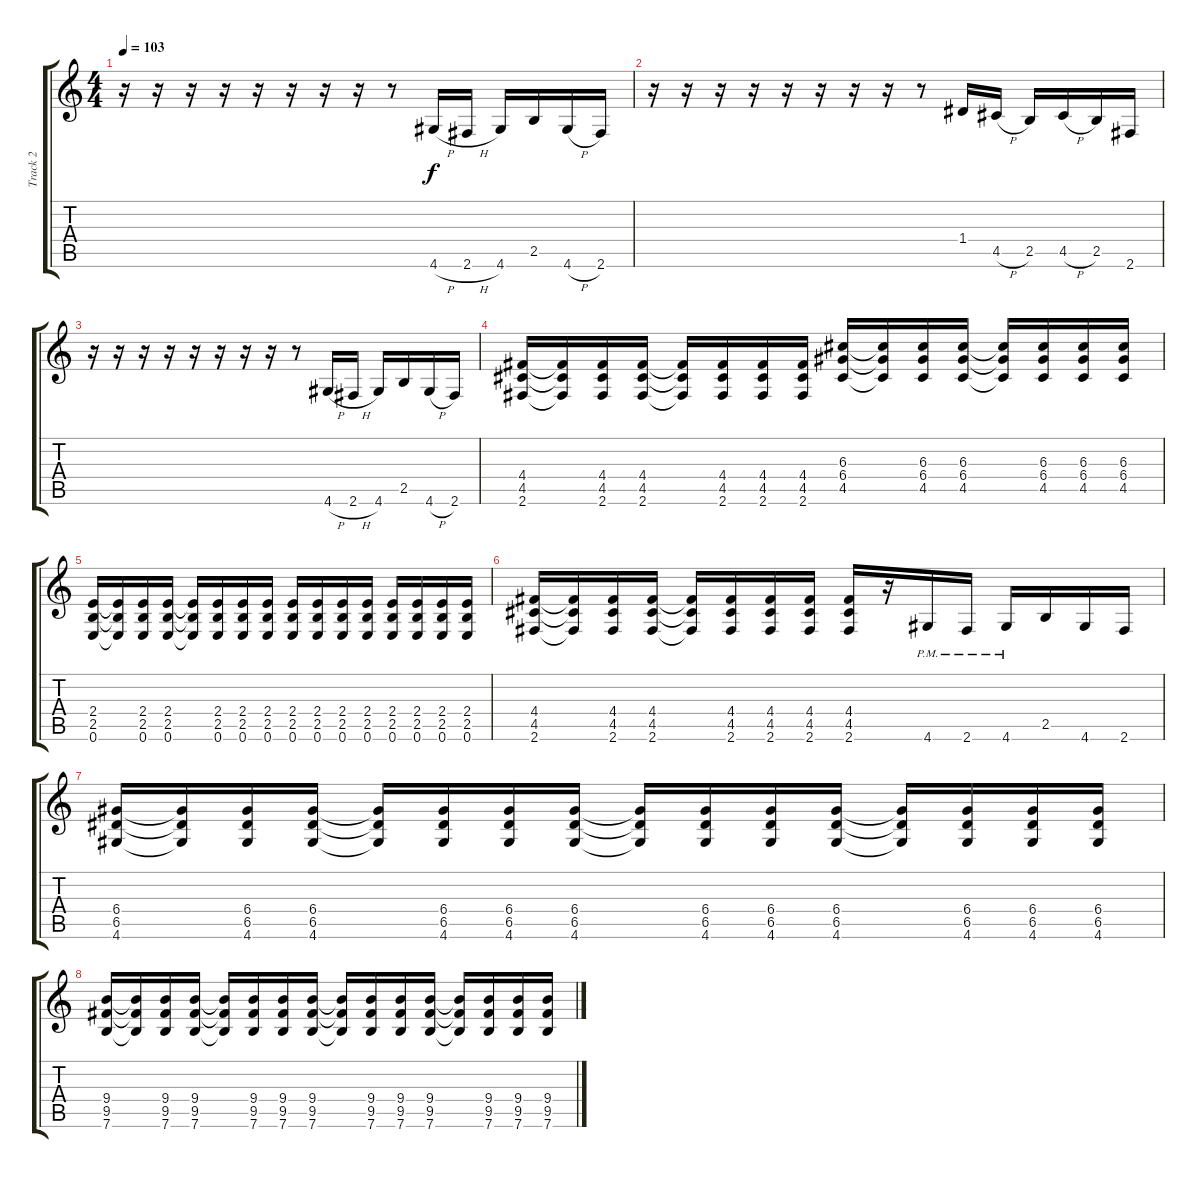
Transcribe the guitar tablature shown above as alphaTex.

\track ("Track 2" "Track 2") {instrument distortionguitar}
\staff {score tabs}
\tuning (E4 B3 G3 D3 A2 E2) {hide}
\ts (4 4)
\tempo 103
\clef g2
\ks c
r.16{dy f} r.16 r.16 r.16 r.16 r.16 r.16 r.16 r.8 4.6{h}.16 2.6{h}.16 4.6.16 2.5.16 4.6{h}.16 2.6.16 |
r.16 r.16 r.16 r.16 r.16 r.16 r.16 r.16 r.8 1.4.16 4.5{h}.16 2.5.16 4.5{h}.16 2.5.16 2.6.16 |
r.16 r.16 r.16 r.16 r.16 r.16 r.16 r.16 r.8 4.6{h}.16 2.6{h}.16 4.6.16 2.5.16 4.6{h}.16 2.6.16 |
(4.4 4.5 2.6).16 (4.4{t} 4.5{t} 2.6{t}).16 (4.4 4.5 2.6).16 (4.4 4.5 2.6).16 (4.4{t} 4.5{t} 2.6{t}).16 (4.4 4.5 2.6).16 (4.4 4.5 2.6).16 (4.4 4.5 2.6).16 (6.3 6.4 4.5).16 (6.3{t} 6.4{t} 4.5{t}).16 (6.3 6.4 4.5).16 (6.3 6.4 4.5).16 (6.3{t} 6.4{t} 4.5{t}).16 (6.3 6.4 4.5).16 (6.3 6.4 4.5).16 (6.3 6.4 4.5).16 |
(2.4 2.5 0.6).16 (2.4{t} 2.5{t} 0.6{t}).16 (2.4 2.5 0.6).16 (2.4 2.5 0.6).16 (2.4{t} 2.5{t} 0.6{t}).16 (2.4 2.5 0.6).16 (2.4 2.5 0.6).16 (2.4 2.5 0.6).16 (2.4 2.5 0.6).16 (2.4 2.5 0.6).16 (2.4 2.5 0.6).16 (2.4 2.5 0.6).16 (2.4 2.5 0.6).16 (2.4 2.5 0.6).16 (2.4 2.5 0.6).16 (2.4 2.5 0.6).16 |
(4.4 4.5 2.6).16 (4.4{t} 4.5{t} 2.6{t}).16 (4.4 4.5 2.6).16 (4.4 4.5 2.6).16 (4.4{t} 4.5{t} 2.6{t}).16 (4.4 4.5 2.6).16 (4.4 4.5 2.6).16 (4.4 4.5 2.6).16 (4.4 4.5 2.6).16 r.16 4.6{pm}.16 2.6{pm}.16 4.6{pm}.16 2.5.16 4.6.16 2.6.16 |
(6.4 6.5 4.6).16 (6.4{t} 6.5{t} 4.6{t}).16 (6.4 6.5 4.6).16 (6.4 6.5 4.6).16 (6.4{t} 6.5{t} 4.6{t}).16 (6.4 6.5 4.6).16 (6.4 6.5 4.6).16 (6.4 6.5 4.6).16 (6.4{t} 6.5{t} 4.6{t}).16 (6.4 6.5 4.6).16 (6.4 6.5 4.6).16 (6.4 6.5 4.6).16 (6.4{t} 6.5{t} 4.6{t}).16 (6.4 6.5 4.6).16 (6.4 6.5 4.6).16 (6.4 6.5 4.6).16 |
(9.4 9.5 7.6).16 (9.4{t} 9.5{t} 7.6{t}).16 (9.4 9.5 7.6).16 (9.4 9.5 7.6).16 (9.4{t} 9.5{t} 7.6{t}).16 (9.4 9.5 7.6).16 (9.4 9.5 7.6).16 (9.4 9.5 7.6).16 (9.4{t} 9.5{t} 7.6{t}).16 (9.4 9.5 7.6).16 (9.4 9.5 7.6).16 (9.4 9.5 7.6).16 (9.4{t} 9.5{t} 7.6{t}).16 (9.4 9.5 7.6).16 (9.4 9.5 7.6).16 (9.4 9.5 7.6).16
